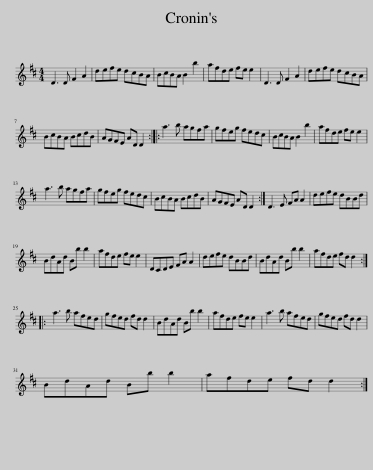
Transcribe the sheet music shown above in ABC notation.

X:1
L:1/8
M:4/4
I:linebreak $
K:D
V:1 treble
V:1
 D3 D F2 A2 | defe dcBA | BcBA B2 b2 | afde fe e2 | D3 D F2 A2 | %5
 defe dcBA |$ BcBA BcdB | AGFE AD D2 :: a3 b agfa | gfeg fedc | %10
 BcBA B2 b2 | afde fe e2 |$ a3 b agfa | gfeg fedc | BcBA BcdB | %15
 AGFE AD D2 :| D3 E FA A2 | defe dBBd |$ BdAd Bb b2 | afde fe e2 | %20
 DCDE FA A2 | defe dBBd | BdAd Bb b2 | afde fd d2 ::$ a3 b afed | %25
 gfed fd d2 | BdAd Bb b2 | afde fe e2 | a3 b afed | gfed fd d2 |$ %30
 BdAd Bb b2 | afde fd d2 :| %32
